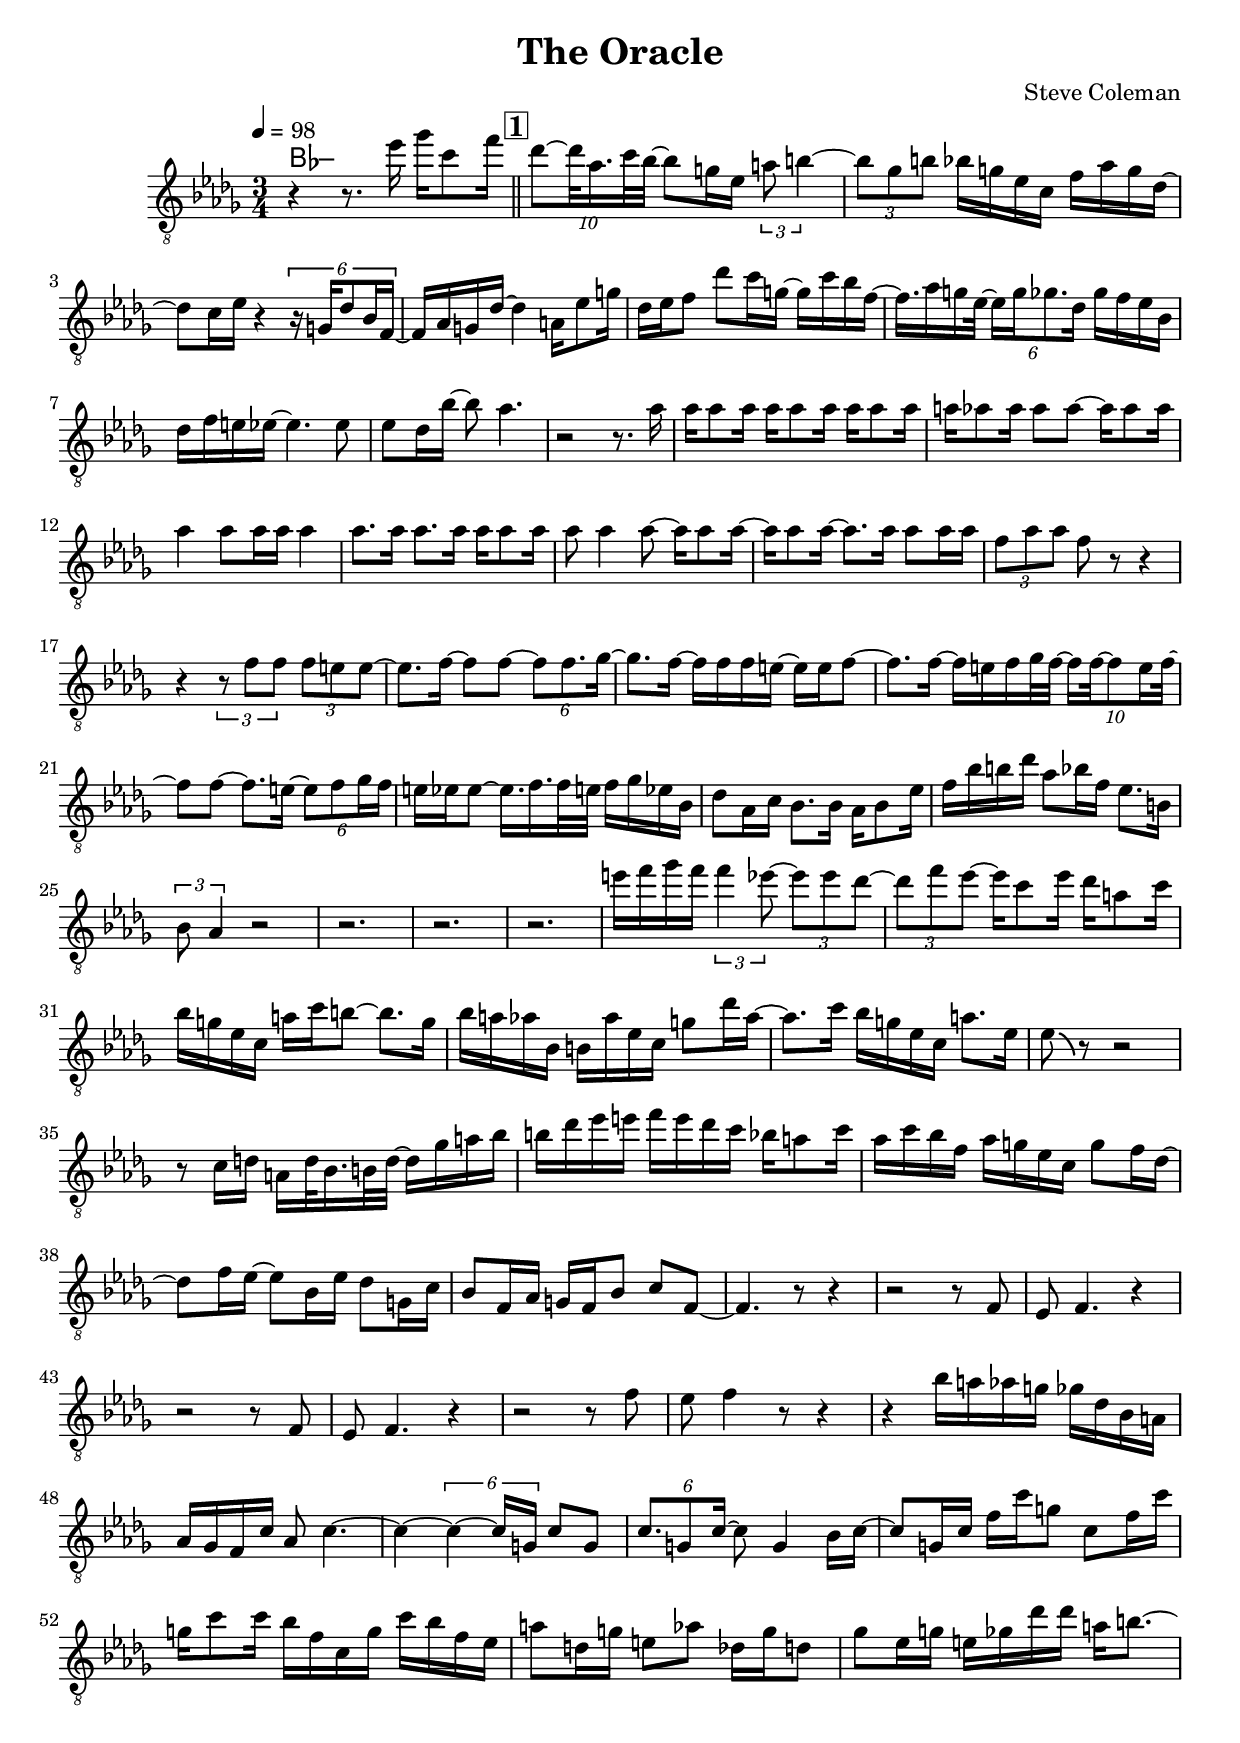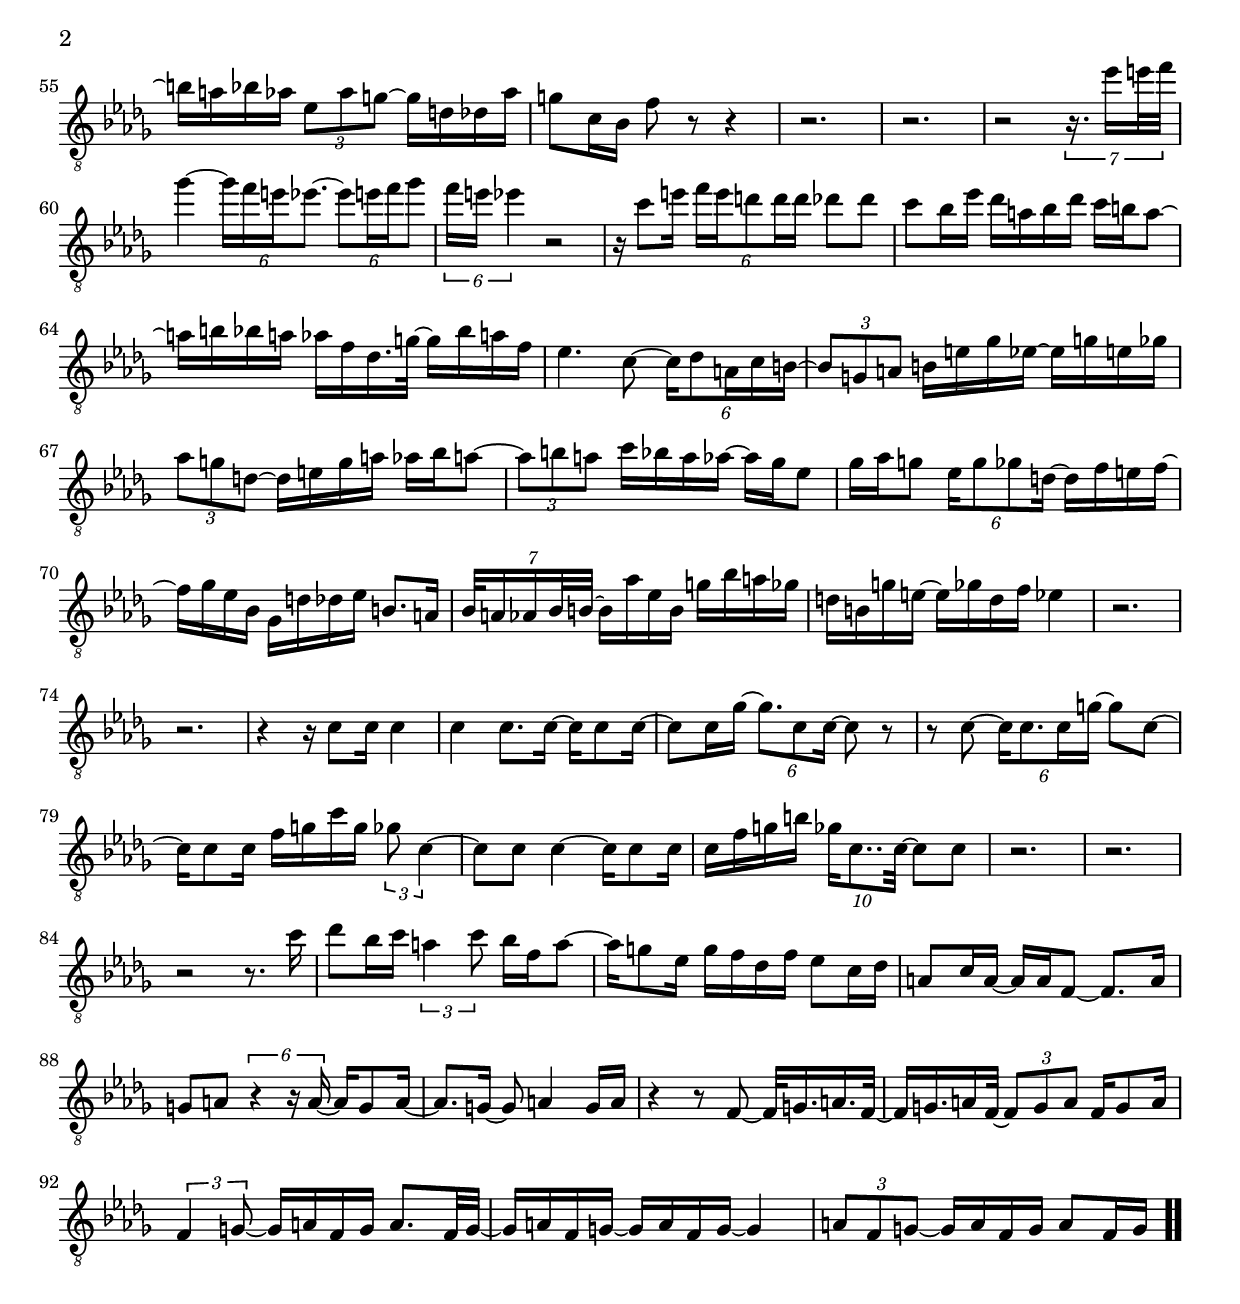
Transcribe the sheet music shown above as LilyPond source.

\version "2.13.2"

#(ly:set-option 'point-and-click #f)

\header {
  title = "The Oracle"
  composer = "Steve Coleman"
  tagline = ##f
}
global =
{
    \override Staff.TimeSignature #'style = #'()
    \time 3/4
    \clef "treble_8"
    \key bes \minor
    \override Rest #'direction = #'0
    \override MultiMeasureRest #'staff-position = #0
}
\score
{
<<
    \transpose c' c'

    \new ChordNames { \chords {
      \set majorSevenSymbol = \markup { "maj7" }
      \set minorChordModifier = \markup { \char ##x2013 }
      | bes2.:min 
      | s2.|
      }
      }

    \new Staff
    <<
    \transpose c' c'

    {
      \global
  		%\override Score.MetronomeMark #'transparent = ##t
  		%\override Score.MetronomeMark #'stencil = ##f
  		
  		\override HorizontalBracket #'direction = #UP
  		\override HorizontalBracket #'bracket-flare = #'(0 . 0)
  		
  		\override TextSpanner #'dash-fraction = #1.0
  		\override TextSpanner #'bound-details #'left #'text = \markup{ \concat{\draw-line #'(0 . -1.0) \draw-line #'(1.0 . 0) }}
  		\override TextSpanner #'bound-details #'right #'text = \markup{ \concat{ \draw-line #'(1.0 . 0) \draw-line #'(0 . -1.0) }}
          \set Score.markFormatter = #format-mark-box-numbers


      \tempo 4 = 98
      \set Score.currentBarNumber = #0
     
      | r4 r8. es''16 ges''16 c''8 f''16 
      \bar "||" \mark \default \tuplet 10/8 {des''8~ des''32 aes'16. c''32 bes'32~} bes'8 g'16 es'16 \tuplet 3/2 {a'8 b'4~} 
      | \tuplet 3/2 {b'8 ges'8 b'8} bes'16 g'16 es'16 c'16 f'16 aes'16 g'16 des'16~ 
      | des'8 c'16 es'16 r4 \tuplet 6/4 {r16 g16 des'8 bes16 f16~} 
      | f16 aes16 g16 des'16~ des'4 a16 es'8 g'16 
      | des'16 es'16 f'8 des''8 c''16 g'16~ g'16 c''16 bes'16 f'16~ 
      | f'16. aes'16 g'16 es'32~ \tuplet 6/4 {es'16 g'16 ges'8. des'16} ges'16 f'16 es'16 bes16 
      | des'16 f'16 e'16 es'16~ es'4. es'8 
      | es'8 des'16 bes'16~ bes'8 aes'4. 
      | r2 r8. aes'16 
      | aes'16 aes'8 aes'16 aes'16 aes'8 aes'16 aes'16 aes'8 aes'16 
      | a'16 aes'8 aes'16 aes'8 aes'8~ aes'16 aes'8 aes'16 
      | aes'4 aes'8 aes'16 aes'16 aes'4 
      | aes'8. aes'16 aes'8. aes'16 aes'16 aes'8 aes'16 
      | aes'8 aes'4 aes'8~ aes'16 aes'8 aes'16~ 
      | aes'16 aes'8 aes'16~ aes'8. aes'16 aes'8 aes'16 aes'16 
      | \tuplet 3/2 {f'8 aes'8 aes'8} f'8 r8 r4 
      | r4 \tuplet 3/2 {r8 f'8 f'8} \tuplet 3/2 {f'8 e'8 e'8~} 
      | e'8. f'16~ f'8 f'8~ \tuplet 6/4 {f'8 f'8. ges'16~} 
      | ges'8. f'16~ f'16 f'16 f'16 e'16~ e'16 e'16 f'8~ 
      | f'8. f'16~ f'16 e'16 f'16 ges'32 f'32~ \tuplet 10/8 {f'16 f'32~ f'8 e'16 f'32~} 
      | f'8 f'8~ f'8. e'16~ \tuplet 6/4 {e'8 f'8 ges'16 f'16} 
      | e'16 es'16 es'8~ es'16. f'16. f'32 e'32 f'16 ges'16 es'16 bes16 
      | des'8 aes16 c'16 bes8. bes16 aes16 bes8 es'16 
      | f'16 bes'16 b'16 des''16 aes'8 bes'16 f'16 es'8. b16 
      | \tuplet 3/2 {bes8 aes4} r2 
      | r2. 
      | r2. 
      | r2. 
      | e''16 f''16 ges''16 f''16 \tuplet 3/2 {f''4 es''8~} \tuplet 3/2 {es''8 es''8 des''8~} 
      | \tuplet 3/2 {des''8 f''8 es''8~} es''16 c''8 es''16 des''16 a'8 c''16 
      | bes'16 g'16 es'16 c'16 a'16 c''16 b'8~ b'8. g'16 
      | bes'16 a'16 aes'16 bes16 b16 aes'16 es'16 c'16 g'8 des''16 aes'16~ 
      | aes'8. c''16 bes'16 g'16 es'16 c'16 a'8. es'16 
      | es'8\bendAfter #-4  r8 r2 
      | r8 c'16 d'16 a16 d'32 bes16. b32 d'32~ d'16 ges'16 a'16 bes'16 
      | b'16 des''16 es''16 e''16 f''16 e''16 des''16 c''16 bes'16 a'8 c''16 
      | aes'16 c''16 bes'16 f'16 aes'16 g'16 es'16 c'16 g'8 f'16 des'16~ 
      | des'8 f'16 es'16~ es'8 bes16 es'16 des'8 g16 c'16 
      | bes8 f16 aes16 g16 f16 bes8 c'8 f8~ 
      | f4. r8 r4 
      | r2 r8 f8 
      | es8 f4. r4 
      | r2 r8 f8 
      | es8 f4. r4 
      | r2 r8 f'8 
      | es'8 f'4 r8 r4 
      | r4 bes'16 a'16 aes'16 g'16 ges'16 des'16 bes16 a16 
      | aes16 ges16 f16 c'16 aes8 c'4.~ 
      | c'4~ \tuplet 6/4 {c'4~ c'16 g16} c'8 g8 
      | \tuplet 6/4 {c'8. g8 c'16~} c'8 g4 bes16 c'16~ 
      | c'8 g16 c'16 f'16 c''16 g'8 c'8 f'16 c''16 
      | g'16 c''8 c''16 bes'16 f'16 c'16 g'16 c''16 bes'16 f'16 es'16 
      | a'8 d'16 g'16 e'8 aes'8 des'16 g'16 d'8 
      | ges'8 es'16 g'16 e'16 ges'16 des''16 des''16 a'16 b'8.~ 
      | b'16 a'16 bes'16 aes'16 \tuplet 3/2 {es'8 aes'8 g'8~} g'16 d'16 des'16 aes'16 
      | g'8 c'16 bes16 f'8 r8 r4 
      | r2. 
      | r2. 
      | r2 \tuplet 7/8 {r16. es''16 e''32 f''32} 
      | ges''4~ \tuplet 6/4 {ges''16 f''16 e''16 es''8.~} \tuplet 6/4 {es''8 e''16 f''16 ges''8} 
      | \tuplet 6/4 {f''16 e''16 es''4} r2 
      | r16 c''8 e''16 \tuplet 6/4 {f''16 e''16 d''8 d''16 d''16} des''8 des''8 
      | c''8 bes'16 es''16 des''16 a'16 bes'16 des''16 c''16 b'16 a'8~ 
      | a'16 b'16 bes'16 a'16 aes'16 f'16 des'16. g'32~ g'16 bes'16 a'16 f'16 
      | es'4. c'8~ \tuplet 6/4 {c'16 des'8 a16 c'16 b16~} 
      | \tuplet 3/2 {b8 g8 a8} b16 e'16 ges'16 es'16~ es'16 g'16 e'16 ges'16 
      | \tuplet 3/2 {aes'8 g'8 d'8~} d'16 e'16 g'16 a'16 aes'16 bes'16 a'8~ 
      | \tuplet 3/2 {a'8 b'8 a'8} c''16 bes'16 a'16 aes'16~ aes'16 ges'16 es'8 
      | ges'16 aes'16 g'8 \tuplet 6/4 {es'16 g'8 ges'8 d'16~} d'16 f'16 e'16 f'16~ 
      | f'16 ges'16 es'16 bes16 ges16 d'16 des'16 es'16 b8. a16 
      | \tuplet 7/8 {bes32 a16 aes16 bes32 b32~} b16 aes'16 es'16 b16 g'16 bes'16 a'16 ges'16 
      | d'16 b16 g'16 e'16~ e'16 ges'16 d'16 f'16 es'4 
      | r2. 
      | r2. 
      | r4 r16 c'8 c'16 c'4 
      | c'4 c'8. c'16~ c'16 c'8 c'16~ 
      | c'8 c'16 ges'16~ \tuplet 6/4 {ges'8. c'8 c'16~} c'8 r8 
      | r8 c'8~ \tuplet 6/4 {c'16 c'8. c'16 g'16~} g'8 c'8~ 
      | c'16 c'8 c'16 f'16 g'16 c''16 g'16 \tuplet 3/2 {ges'8 c'4~} 
      | c'8 c'8 c'4~ c'16 c'8 c'16 
      | c'16 f'16 g'16 b'16 \tuplet 10/8 {ges'16 c'8.. c'32~} c'8 c'8 
      | r2. 
      | r2. 
      | r2 r8. c''16 
      | des''8 bes'16 c''16 \tuplet 3/2 {a'4 c''8} bes'16 f'16 a'8~ 
      | a'16 g'8 es'16 g'16 f'16 des'16 f'16 es'8 c'16 des'16 
      | a8 c'16 a16~ a16 a16 f8~ f8. a16 
      | g8 a8 \tuplet 6/4 {r4 r16 a16~} a16 g8 a16~ 
      | a8. g16~ g8 a4 g16 a16 
      | r4 r8 f8~ f32 g16. a16. f32~ 
      | f16 g16. a16 f32~ \tuplet 3/2 {f8 g8 a8} f16 g8 a16 
      | \tuplet 3/2 {f4 g8~} g16 a16 f16 g16 a8. f32 g32~ 
      | g16 a16 f16 g16~ g16 a16 f16 g16~ g4 
      | \tuplet 3/2 {a8 f8 g8~} g16 a16 f16 g16 a8 f16 g16\bar  ".."
    }
    >>
>>    
}
